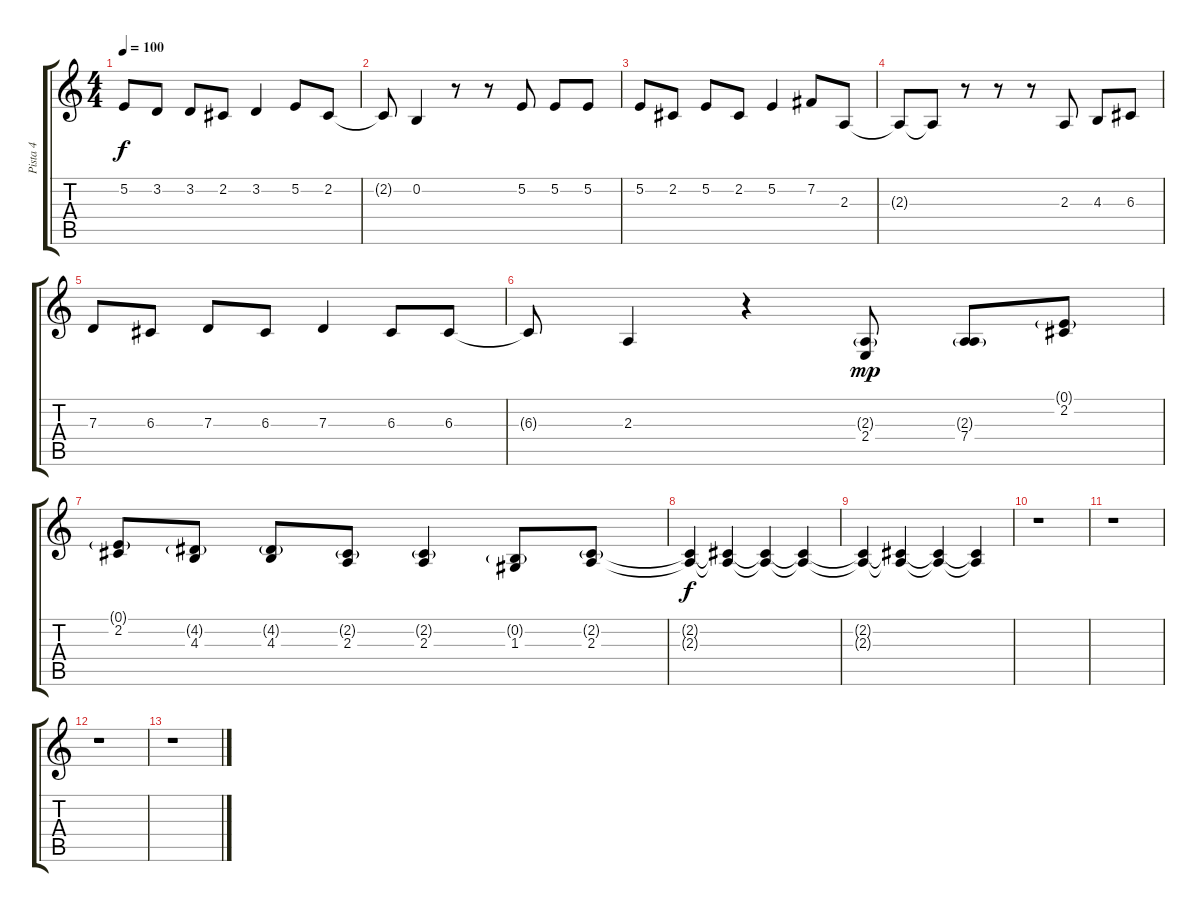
\track ("Pista 4" "Pista 4") {instrument accordion}
\staff {score tabs}
\tuning (E4 B3 G3 D3 A2 E2) {hide}
\ts (4 4)
\tempo 100
\clef g2
\ks c
5.2.8{dy f} 3.2.8 3.2.8 2.2.8 3.2.4 5.2.8 2.2.8 |
2.2{t}.8 0.2.4 r.8 r.8 5.2.8 5.2.8 5.2.8 |
5.2.8 2.2.8 5.2.8 2.2.8 5.2.4 7.2.8 2.3.8 |
2.3{t}.8 2.3{t}.8 r.8 r.8 r.8 2.3.8 4.3.8 6.3.8 |
7.3.8 6.3.8 7.3.8 6.3.8 7.3.4 6.3.8 6.3.8 |
6.3{t}.8 2.3.4 r.4 (2.3{g} 2.4).8{dy mp} (2.3{g} 7.4).8 (0.1{g} 2.2).8 |
(0.1{g} 2.2).8 (4.2{g} 4.3).8 (4.2{g} 4.3).8 (2.2{g} 2.3).8 (2.2{g} 2.3).4 (0.2{g} 1.3).8 (2.2{g} 2.3).8 |
(2.2{t} 2.3{t}).4{dy f} (2.2{t} 2.3{t}).4 (2.2{t} 2.3{t}).4 (2.2{t} 2.3{t}).4 |
(2.2{t} 2.3{t}).4 (2.2{t} 2.3{t}).4 (2.2{t} 2.3{t}).4 (2.2{t} 2.3{t}).4 |
r.1 |
r.1 |
r.1 |
r.1
